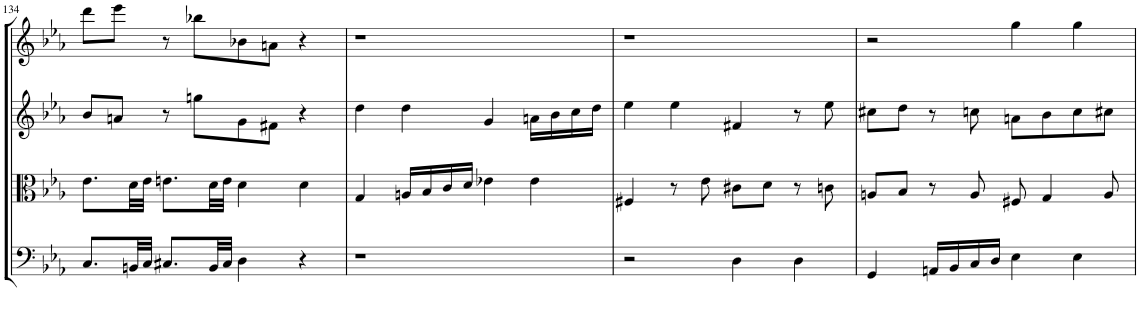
**kern	**kern	**kern	**kern
*part4	*part3	*part2	*part1
*staff4	*staff3	*staff2	*staff1
*I"Cello	*I"Viola	*I"Violin 2	*I"Violin 1
*	*I'Vla	*I'Vln	*I'Vln
!!LO:PB:g=z
*clefF4	*clefC3	*clefG2	*clefG2
*k[b-e-a-]	*k[b-e-a-]	*k[b-e-a-]	*k[b-e-a-]
*E-:	*E-:	*E-:	*E-:
*M4/4	*M4/4	*M4/4	*M4/4
*met(c)	*met(c)	*met(c)	*met(c)
=134	=134	=134	=134
8.C/L	8.e-\L	8b-/L	8ddd\L
.	.	8an/J	8eee-\J
32BBn/LL	32d\LL	.	.
32C/JJJ	32e-\JJJ	.	.
8.C#X/L	8.en\L	8r	8r
.	.	8ggn\L	8bb-X\L
32BB/LL	32d\LL	.	.
32C#/JJJ	32e\JJJ	.	.
4D\	4d\	8g\	8b-X\
.	.	8f#X\J	8an\J
4r	4d\	4r	4r
=135	=135	=135	=135
1r	4G/	4dd\	1r
.	16An/LL	4dd\	.
.	16B-/	.	.
.	16c/	.	.
.	16d/JJ	.	.
.	4e-X\	4g/	.
.	4e-\	16an\LL	.
.	.	16b-\	.
.	.	16cc\	.
.	.	16dd\JJ	.
=136	=136	=136	=136
2r	4F#X/	4ee-\	1r
.	8r	4ee-\	.
.	8e-\	.	.
4D\	8c#X\L	4f#X/	.
.	8d\J	.	.
4D\	8r	8r	.
.	8cn\	8ee-\	.
=137	=137	=137	=137
4GG/	8An/L	8cc#X\L	2r
.	8B-/J	8dd\J	.
16AAn/LL	8r	8r	.
16BB-/	.	.	.
16C/	8A/	8ccn\	.
16D/JJ	.	.	.
4E-\	8F#X/	8an\L	4gg\
.	4G/	8b-\	.
4E-\	.	8cc\	4gg\
.	8A/	8cc#X\J	.
=	=	=	=
*-	*-	*-	*-
